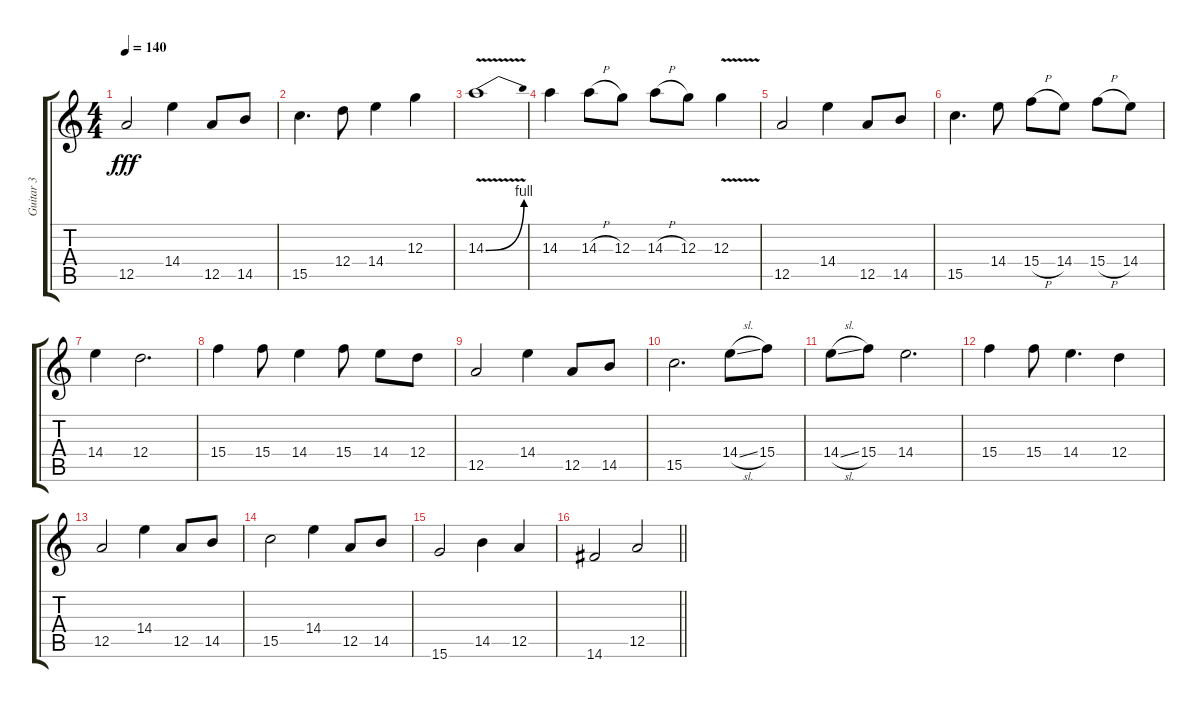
\track ("Guitar 3" "Guitar 3") {instrument distortionguitar}
\staff {score tabs}
\tuning (E4 B3 G3 D3 A2 E2) {hide}
\ts (4 4)
\tempo 140
\clef g2
\ks c
12.5.2{dy fff} 14.4.4 12.5.8 14.5.8 |
15.5.4{d} 12.4.8 14.4.4 12.3.4 |
14.3{be (bend 0 0 60 4) v}.1 |
14.3.4 14.3{h}.8 12.3.8 14.3{h}.8 12.3.8 12.3{v}.4 |
12.5.2 14.4.4 12.5.8 14.5.8 |
15.5.4{d} 14.4.8 15.4{h}.8 14.4.8 15.4{h}.8 14.4.8 |
14.4.4 12.4.2{d} |
15.4.4 15.4.8 14.4.4 15.4.8 14.4.8 12.4.8 |
12.5.2 14.4.4 12.5.8 14.5.8 |
15.5.2{d} 14.4{sl}.8 15.4.8 |
14.4{sl}.8 15.4.8 14.4.2{d} |
15.4.4 15.4.8 14.4.4{d} 12.4.4 |
12.5.2 14.4.4 12.5.8 14.5.8 |
15.5.2 14.4.4 12.5.8 14.5.8 |
15.6.2 14.5.4 12.5.4 |
\barLineRight lightlight
14.6.2 12.5.2
